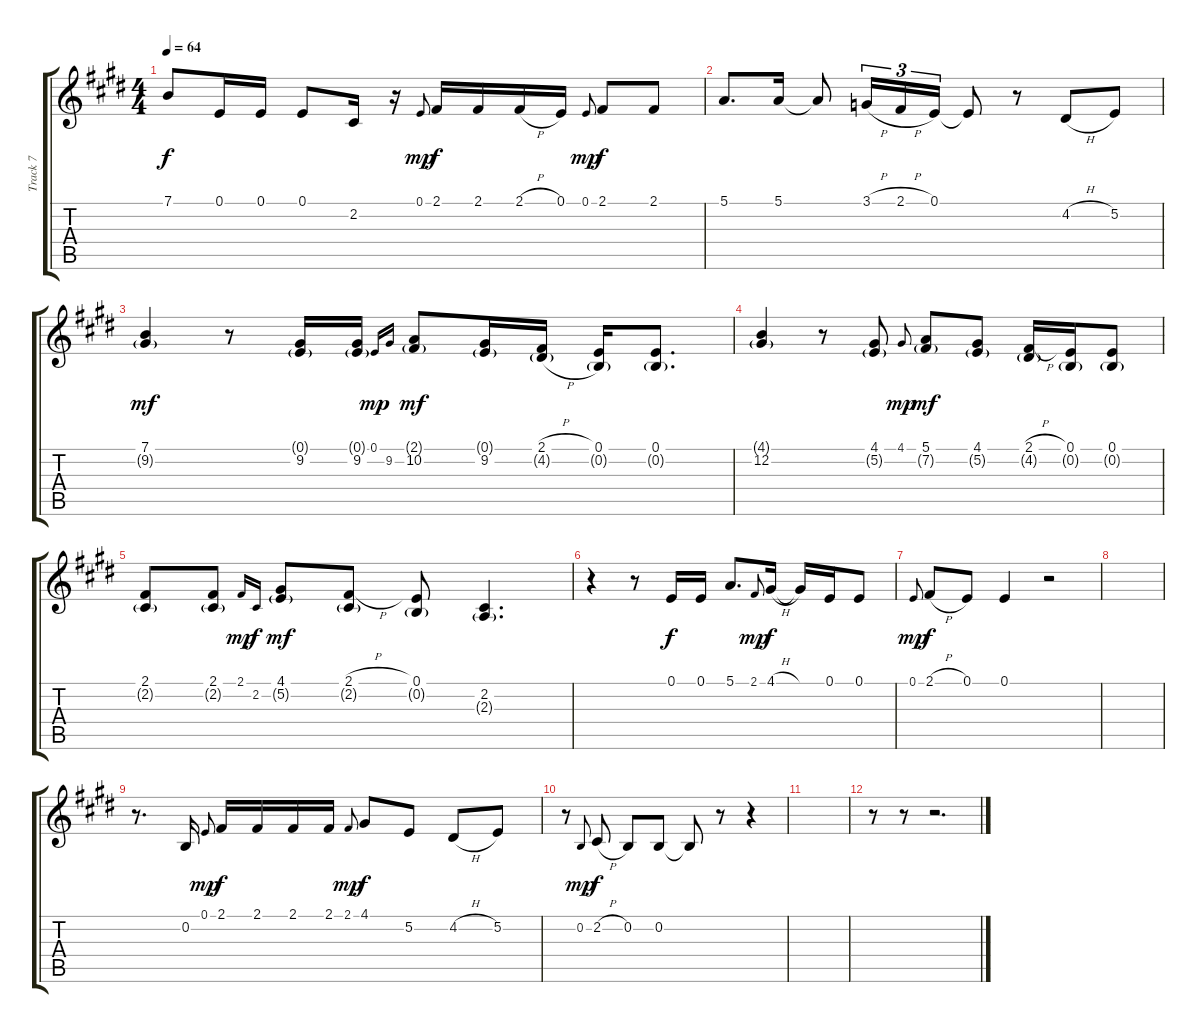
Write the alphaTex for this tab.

\track ("Track 7" "Track 7") {instrument clarinet}
\staff {score tabs}
\tuning (E4 B3 G3 D3 A2 E2) {hide}
\ts (4 4)
\tempo 64
\clef g2
\ks e
7.1.8{dy f} 0.1.16 0.1.16 0.1.8 2.2.16 r.16 0.1.8{gr onbeat dy mp} 2.1.16{dy f} 2.1.16 2.1{h}.16 0.1.16 0.1.8{gr onbeat dy mp} 2.1.8{dy f} 2.1.8 |
5.1.8{d} 5.1.16 5.1{t}.8 3.1{h}.16{tu (3 2)} 2.1{h}.16{tu (3 2)} 0.1.16{tu (3 2)} 0.1{t}.8 r.8 4.2{h}.8 5.2.8 |
(7.1 9.2{g}).4{dy mf} r.8 (0.1{g} 9.2).16 (0.1{g} 9.2).16 0.1.16{gr onbeat dy mp} 9.2.16{gr onbeat} (2.1{g} 10.2).8{dy mf} (0.1{g} 9.2).16 (2.1{h} 4.2{h g}).16 (0.1 0.2{g}).16 (0.1 0.2{g}).8{d} |
(4.1{g} 12.2).4 r.8 (4.1 5.2{g}).8 4.1.8{gr onbeat dy mp} (5.1 7.2{g}).8{dy mf} (4.1 5.2{g}).8 (2.1{h} 4.2{g}).16 (0.1 0.2{g}).16 (0.1 0.2{g}).8 |
(2.1 2.2{g}).8 (2.1 2.2{g}).8 2.1.16{gr onbeat dy mp} 2.2.16{gr onbeat dy f} (4.1 5.2{g}).8{dy mf} (2.1{h} 2.2{g}).8 (0.1 0.2{g}).8 (2.2 2.3{g}).4{d} |
r.4 r.8 0.1.16{dy f} 0.1.16 5.1.8{d} 2.1.8{gr onbeat dy mp} 4.1{h}.16{dy f} 4.1{t}.16 0.1.16 0.1.8 |
0.1.8{gr onbeat dy mp} 2.1{h}.8{dy f} 0.1.8 0.1.4 r.2 |
|
r.8{d} 0.2.16 0.1.8{gr onbeat dy mp} 2.1.16{dy f} 2.1.16 2.1.16 2.1.16 2.1.8{gr onbeat dy mp} 4.1.8{dy f} 5.2.8 4.2{h}.8 5.2.8 |
r.8 0.2.8{gr onbeat dy mp} 2.2{h}.8{dy f} 0.2.8 0.2.8 0.2{t}.8 r.8 r.4 |
|
r.8 r.8 r.2{d}
